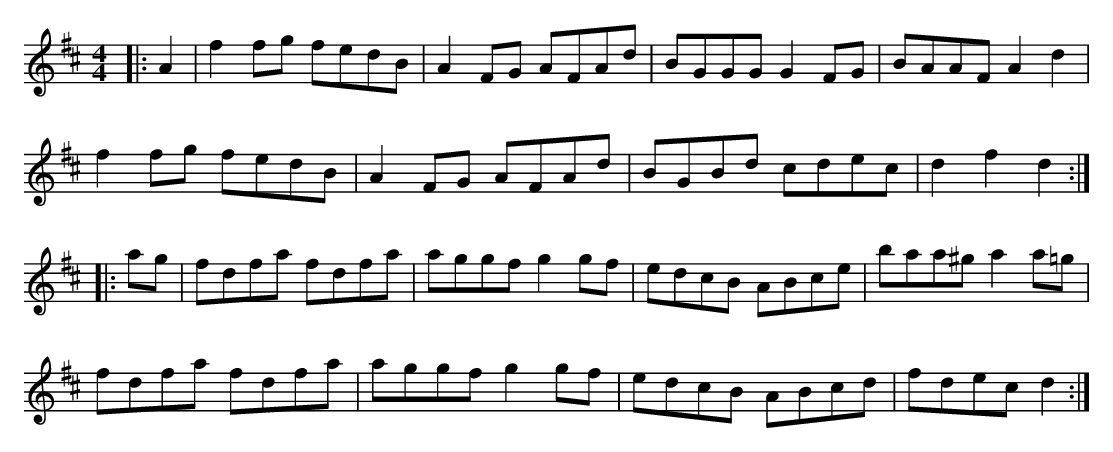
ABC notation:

X:1
M:4/4
K:D
|:A2|f2fg fedB|A2FG AFAd|BGGG G2FG|BAAF A2d2|
f2fg fedB|A2FG AFAd|BGBd cdec|d2f2 d2:|
|:ag|fdfa fdfa|aggf g2gf|edcB ABce|baa^g a2a=g|
fdfa fdfa|aggf g2gf|edcB ABcd|fdec d2:|
